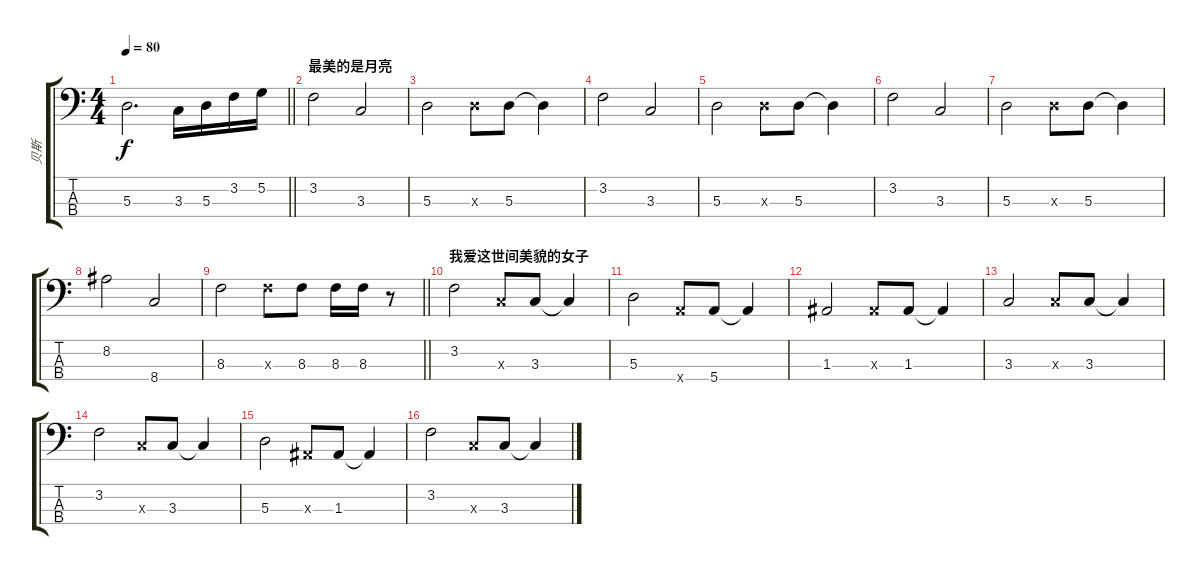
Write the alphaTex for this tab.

\track ("贝斯" "贝斯") {instrument electricbassfinger}
\staff {score tabs}
\tuning (G2 D2 A1 E1) {hide}
\ts (4 4)
\tempo 80
\clef f4
\barLineRight lightlight
\ks c
5.3.2{d dy f} 3.3.16 5.3.16 3.2.16 5.2.16 |
\section ("" "最美的是月亮")
3.2.2 3.3.2 |
5.3.2 5.3{x}.8 5.3.8 5.3{t}.4 |
3.2.2 3.3.2 |
5.3.2 5.3{x}.8 5.3.8 5.3{t}.4 |
3.2.2 3.3.2 |
5.3.2 5.3{x}.8 5.3.8 5.3{t}.4 |
8.2.2 8.4.2 |
\barLineRight lightlight
8.3.2 8.3{x}.8 8.3.8 8.3.16 8.3.16 r.8 |
\section ("" "我爱这世间美貌的女子")
3.2.2 3.3{x}.8 3.3.8 3.3{t}.4 |
5.3.2 5.4{x}.8 5.4.8 5.4{t}.4 |
1.3.2 1.3{x}.8 1.3.8 1.3{t}.4 |
3.3.2 3.3{x}.8 3.3.8 3.3{t}.4 |
3.2.2 3.3{x}.8 3.3.8 3.3{t}.4 |
5.3.2 1.3{x}.8 1.3.8 1.3{t}.4 |
3.2.2 3.3{x}.8 3.3.8 3.3{t}.4
